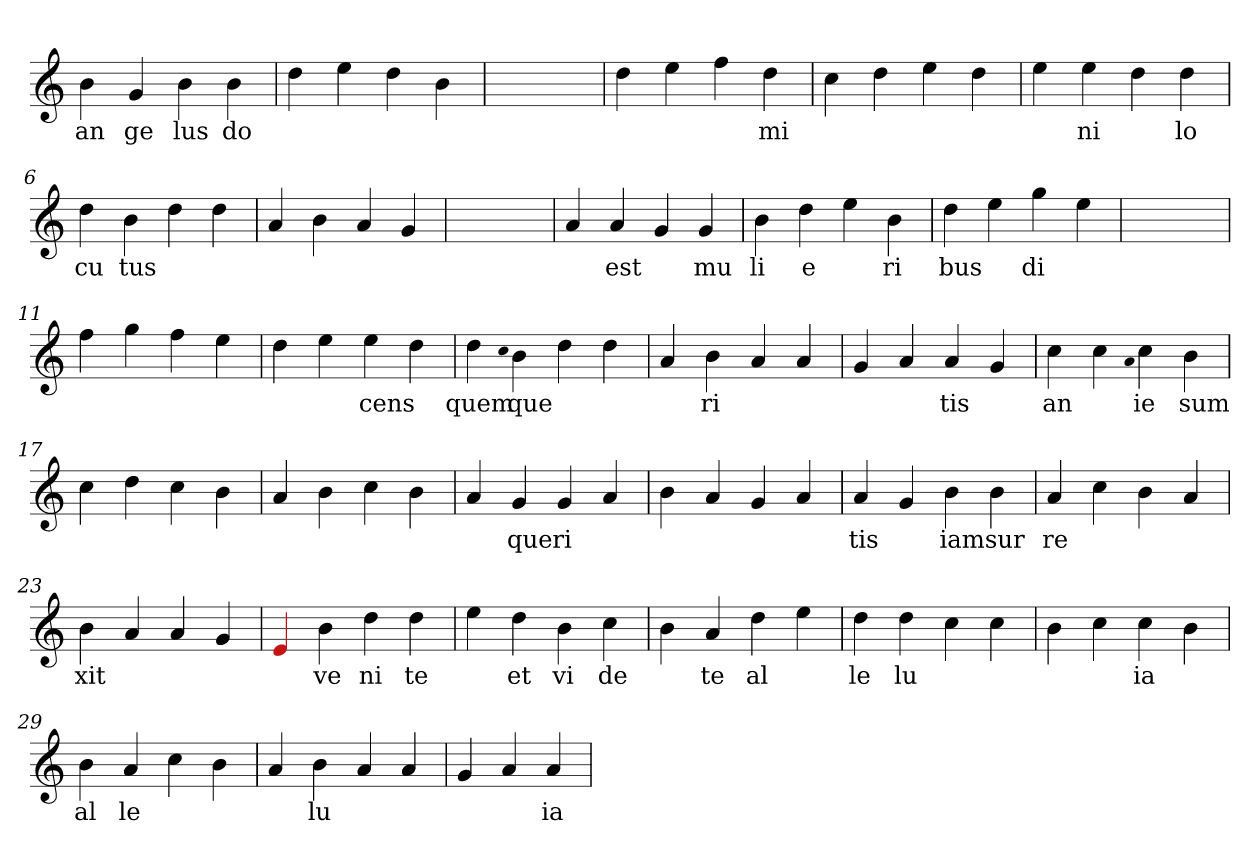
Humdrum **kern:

**kern	**text
*part1	*part1
*staff1	*staff1
*clefG2	*
=1	=1
4b	an
4g	ge
4b	lus
4b	do
=2	=2
4dd	.
4ee	.
4dd	.
4b	.
=3	=3
1ryy	.
=3	=3
4dd	.
4ee	.
4ff	.
4dd	mi
=4	=4
4cc	.
4dd	.
4ee	.
4dd	.
=5	=5
4ee	.
4ee	ni
4dd	.
4dd	lo
=6	=6
4dd	cu
4b	tus
4dd	.
4dd	.
=7	=7
4a	.
4b	.
4a	.
4g	.
=8	=8
1ryy	.
=8	=8
4a	.
4a	est
4g	.
4g	mu
=9	=9
4b	li
4dd	e
4ee	.
4b	ri
=10	=10
4dd	bus
4ee	.
4gg	di
4ee	.
=11	=11
1ryy	.
=11	=11
4ff	.
4gg	.
4ff	.
4ee	.
=12	=12
4dd	.
4ee	.
4ee	cens
4dd	.
=13	=13
4dd	quem
qqcc	.
4b	que
4dd	.
4dd	.
=14	=14
4a	.
4b	ri
4a	.
4a	.
=15	=15
4g	.
4a	.
4a	tis
4g	.
=16	=16
4cc	an
4cc	.
qqa	.
4cc	ie
4b	sum
=17	=17
4cc	.
4dd	.
4cc	.
4b	.
=18	=18
4a	.
4b	.
4cc	.
4b	.
=19	=19
4a	.
4g	que
4g	ri
4a	.
=20	=20
4b	.
4a	.
4g	.
4a	.
=21	=21
4a	tis
4g	.
4b	iam
4b	sur
=22	=22
4a	re
4cc	.
4b	.
4a	.
=23	=23
4b	xit
4a	.
4a	.
4g	.
=24	=24
4Re	.
4b	ve
4dd	ni
4dd	te
=25	=25
4ee	.
4dd	et
4b	vi
4cc	de
=26	=26
4b	.
4a	te
4dd	al
4ee	.
=27	=27
4dd	le
4dd	lu
4cc	.
4cc	.
=28	=28
4b	.
4cc	.
4cc	ia
4b	.
=29	=29
4b	al
4a	le
4cc	.
4b	.
=30	=30
4a	.
4b	lu
4a	.
4a	.
=31	=31
4g	.
4a	.
4a	ia
=	=
*-	*-
